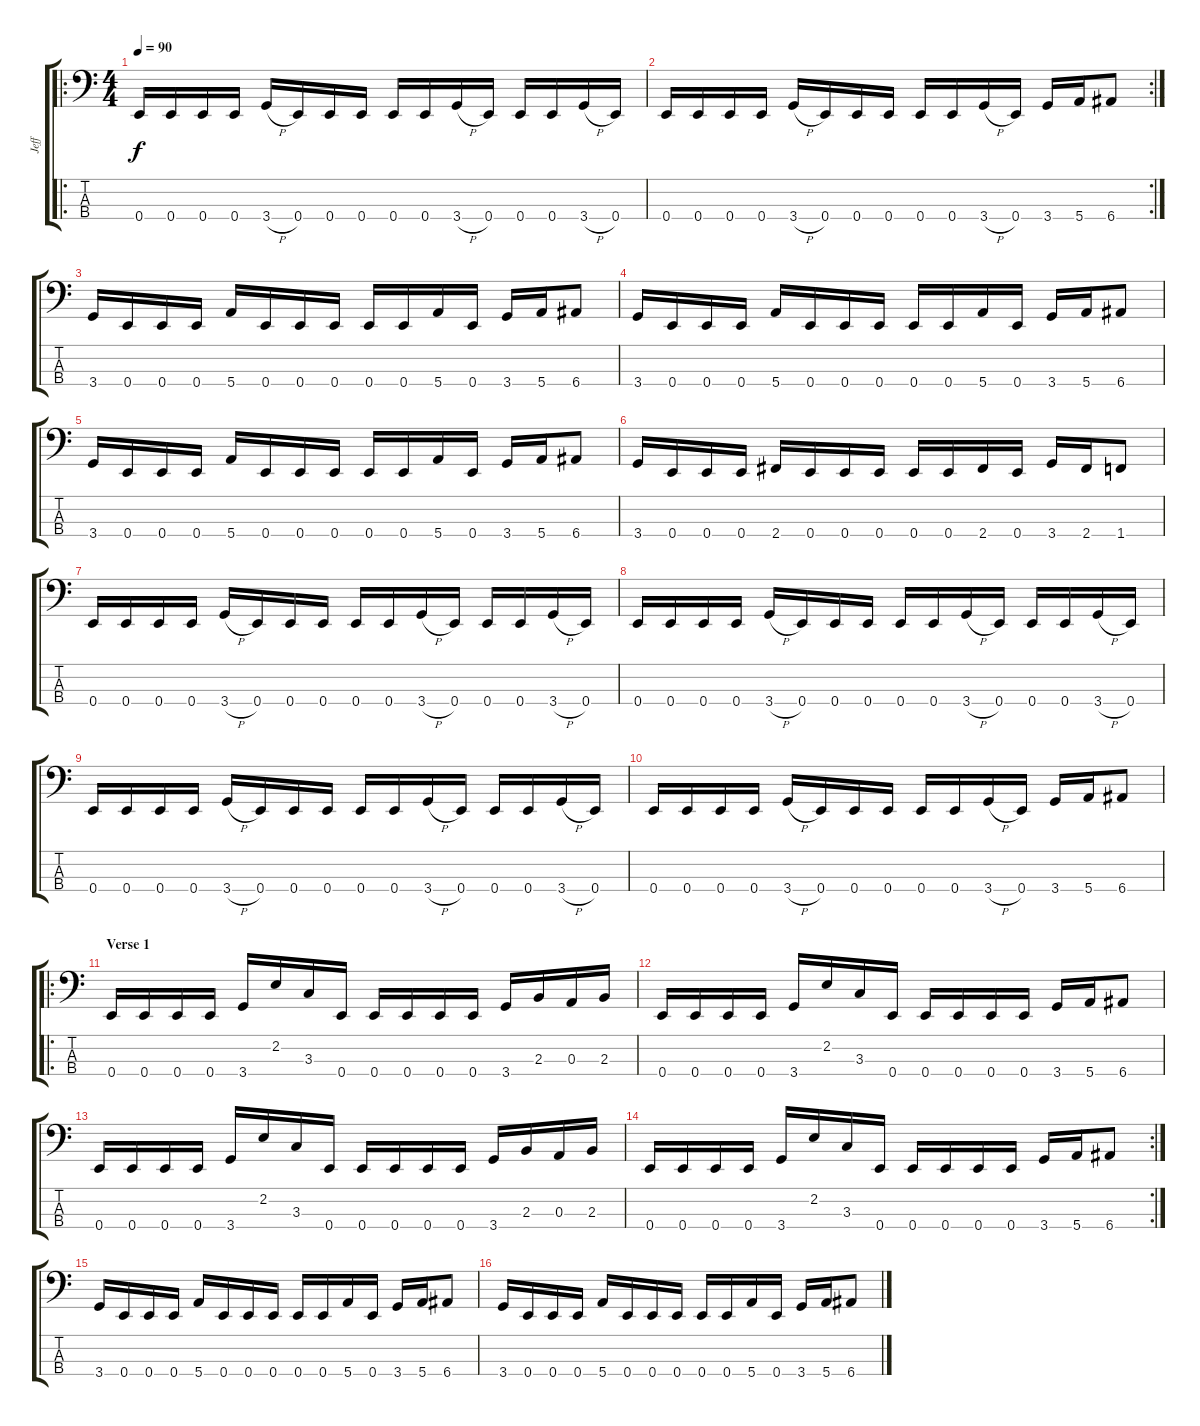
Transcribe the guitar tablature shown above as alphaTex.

\track ("Jeff" "Jeff") {instrument electricbasspick}
\staff {score tabs}
\tuning (G2 D2 A1 E1) {hide}
\ro
\ts (4 4)
\tempo 90
\clef f4
\ks c
0.4.16{dy f instrument electricbasspick} 0.4.16 0.4.16 0.4.16 3.4{h}.16 0.4.16 0.4.16 0.4.16 0.4.16 0.4.16 3.4{h}.16 0.4.16 0.4.16 0.4.16 3.4{h}.16 0.4.16 |
\rc 2
0.4.16 0.4.16 0.4.16 0.4.16 3.4{h}.16 0.4.16 0.4.16 0.4.16 0.4.16 0.4.16 3.4{h}.16 0.4.16 3.4.16 5.4.16 6.4.8 |
3.4.16 0.4.16 0.4.16 0.4.16 5.4.16 0.4.16 0.4.16 0.4.16 0.4.16 0.4.16 5.4.16 0.4.16 3.4.16 5.4.16 6.4.8 |
3.4.16 0.4.16 0.4.16 0.4.16 5.4.16 0.4.16 0.4.16 0.4.16 0.4.16 0.4.16 5.4.16 0.4.16 3.4.16 5.4.16 6.4.8 |
3.4.16 0.4.16 0.4.16 0.4.16 5.4.16 0.4.16 0.4.16 0.4.16 0.4.16 0.4.16 5.4.16 0.4.16 3.4.16 5.4.16 6.4.8 |
3.4.16 0.4.16 0.4.16 0.4.16 2.4.16 0.4.16 0.4.16 0.4.16 0.4.16 0.4.16 2.4.16 0.4.16 3.4.16 2.4.16 1.4.8 |
0.4.16 0.4.16 0.4.16 0.4.16 3.4{h}.16 0.4.16 0.4.16 0.4.16 0.4.16 0.4.16 3.4{h}.16 0.4.16 0.4.16 0.4.16 3.4{h}.16 0.4.16 |
0.4.16 0.4.16 0.4.16 0.4.16 3.4{h}.16 0.4.16 0.4.16 0.4.16 0.4.16 0.4.16 3.4{h}.16 0.4.16 0.4.16 0.4.16 3.4{h}.16 0.4.16 |
0.4.16 0.4.16 0.4.16 0.4.16 3.4{h}.16 0.4.16 0.4.16 0.4.16 0.4.16 0.4.16 3.4{h}.16 0.4.16 0.4.16 0.4.16 3.4{h}.16 0.4.16 |
0.4.16 0.4.16 0.4.16 0.4.16 3.4{h}.16 0.4.16 0.4.16 0.4.16 0.4.16 0.4.16 3.4{h}.16 0.4.16 3.4.16 5.4.16 6.4.8 |
\ro
\section ("" "Verse 1")
0.4.16 0.4.16 0.4.16 0.4.16 3.4.16 2.2.16 3.3.16 0.4.16 0.4.16 0.4.16 0.4.16 0.4.16 3.4.16 2.3.16 0.3.16 2.3.16 |
0.4.16 0.4.16 0.4.16 0.4.16 3.4.16 2.2.16 3.3.16 0.4.16 0.4.16 0.4.16 0.4.16 0.4.16 3.4.16 5.4.16 6.4.8 |
0.4.16 0.4.16 0.4.16 0.4.16 3.4.16 2.2.16 3.3.16 0.4.16 0.4.16 0.4.16 0.4.16 0.4.16 3.4.16 2.3.16 0.3.16 2.3.16 |
\rc 2
0.4.16 0.4.16 0.4.16 0.4.16 3.4.16 2.2.16 3.3.16 0.4.16 0.4.16 0.4.16 0.4.16 0.4.16 3.4.16 5.4.16 6.4.8 |
3.4.16 0.4.16 0.4.16 0.4.16 5.4.16 0.4.16 0.4.16 0.4.16 0.4.16 0.4.16 5.4.16 0.4.16 3.4.16 5.4.16 6.4.8 |
3.4.16 0.4.16 0.4.16 0.4.16 5.4.16 0.4.16 0.4.16 0.4.16 0.4.16 0.4.16 5.4.16 0.4.16 3.4.16 5.4.16 6.4.8
